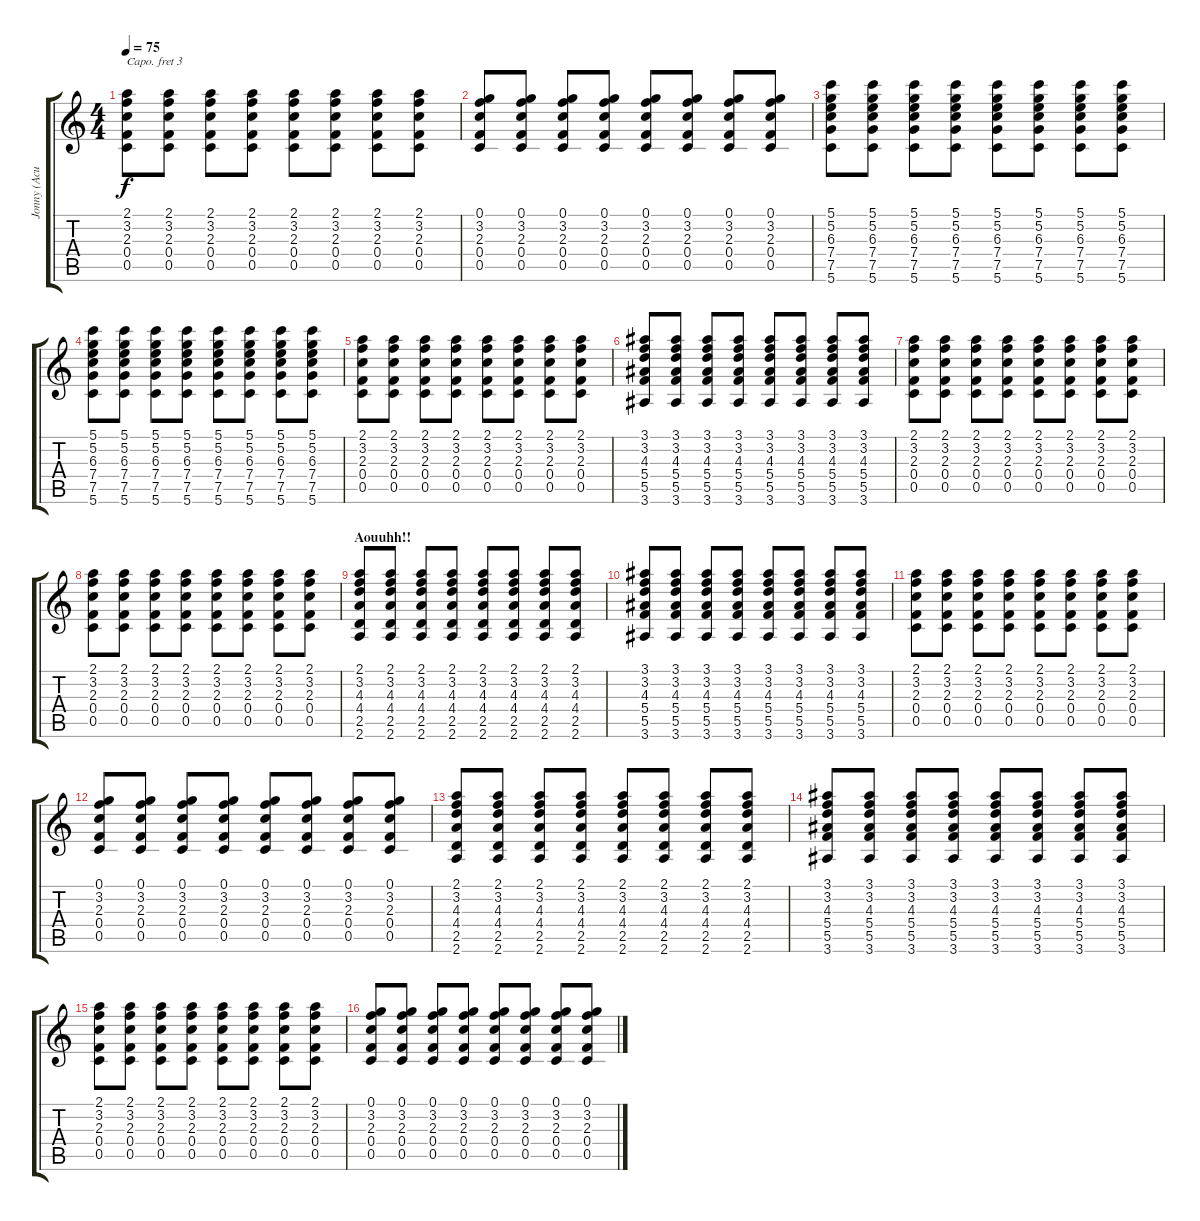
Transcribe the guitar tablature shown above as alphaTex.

\track ("Jonny (Acustica)" "Jonny (Acu") {instrument acousticguitarsteel}
\staff {score tabs}
\capo 3
\tuning (E4 B3 G3 D3 A2 E2) {hide}
\ts (4 4)
\tempo 75
\clef g2
\ks c
(2.1 3.2 2.3 0.4 0.5).8{dy f} (2.1 3.2 2.3 0.4 0.5).8 (2.1 3.2 2.3 0.4 0.5).8 (2.1 3.2 2.3 0.4 0.5).8 (2.1 3.2 2.3 0.4 0.5).8 (2.1 3.2 2.3 0.4 0.5).8 (2.1 3.2 2.3 0.4 0.5).8 (2.1 3.2 2.3 0.4 0.5).8 |
(0.1 3.2 2.3 0.4 0.5).8 (0.1 3.2 2.3 0.4 0.5).8 (0.1 3.2 2.3 0.4 0.5).8 (0.1 3.2 2.3 0.4 0.5).8 (0.1 3.2 2.3 0.4 0.5).8 (0.1 3.2 2.3 0.4 0.5).8 (0.1 3.2 2.3 0.4 0.5).8 (0.1 3.2 2.3 0.4 0.5).8 |
(5.1 5.2 6.3 7.4 7.5 5.6).8 (5.1 5.2 6.3 7.4 7.5 5.6).8 (5.1 5.2 6.3 7.4 7.5 5.6).8 (5.1 5.2 6.3 7.4 7.5 5.6).8 (5.1 5.2 6.3 7.4 7.5 5.6).8 (5.1 5.2 6.3 7.4 7.5 5.6).8 (5.1 5.2 6.3 7.4 7.5 5.6).8 (5.1 5.2 6.3 7.4 7.5 5.6).8 |
(5.1 5.2 6.3 7.4 7.5 5.6).8 (5.1 5.2 6.3 7.4 7.5 5.6).8 (5.1 5.2 6.3 7.4 7.5 5.6).8 (5.1 5.2 6.3 7.4 7.5 5.6).8 (5.1 5.2 6.3 7.4 7.5 5.6).8 (5.1 5.2 6.3 7.4 7.5 5.6).8 (5.1 5.2 6.3 7.4 7.5 5.6).8 (5.1 5.2 6.3 7.4 7.5 5.6).8 |
(2.1 3.2 2.3 0.4 0.5).8 (2.1 3.2 2.3 0.4 0.5).8 (2.1 3.2 2.3 0.4 0.5).8 (2.1 3.2 2.3 0.4 0.5).8 (2.1 3.2 2.3 0.4 0.5).8 (2.1 3.2 2.3 0.4 0.5).8 (2.1 3.2 2.3 0.4 0.5).8 (2.1 3.2 2.3 0.4 0.5).8 |
(3.1 3.2 4.3 5.4 5.5 3.6).8 (3.1 3.2 4.3 5.4 5.5 3.6).8 (3.1 3.2 4.3 5.4 5.5 3.6).8 (3.1 3.2 4.3 5.4 5.5 3.6).8 (3.1 3.2 4.3 5.4 5.5 3.6).8 (3.1 3.2 4.3 5.4 5.5 3.6).8 (3.1 3.2 4.3 5.4 5.5 3.6).8 (3.1 3.2 4.3 5.4 5.5 3.6).8 |
(2.1 3.2 2.3 0.4 0.5).8 (2.1 3.2 2.3 0.4 0.5).8 (2.1 3.2 2.3 0.4 0.5).8 (2.1 3.2 2.3 0.4 0.5).8 (2.1 3.2 2.3 0.4 0.5).8 (2.1 3.2 2.3 0.4 0.5).8 (2.1 3.2 2.3 0.4 0.5).8 (2.1 3.2 2.3 0.4 0.5).8 |
(2.1 3.2 2.3 0.4 0.5).8 (2.1 3.2 2.3 0.4 0.5).8 (2.1 3.2 2.3 0.4 0.5).8 (2.1 3.2 2.3 0.4 0.5).8 (2.1 3.2 2.3 0.4 0.5).8 (2.1 3.2 2.3 0.4 0.5).8 (2.1 3.2 2.3 0.4 0.5).8 (2.1 3.2 2.3 0.4 0.5).8 |
\section ("" "Aouuhh!!")
(2.1 3.2 4.3 4.4 2.5 2.6).8 (2.1 3.2 4.3 4.4 2.5 2.6).8 (2.1 3.2 4.3 4.4 2.5 2.6).8 (2.1 3.2 4.3 4.4 2.5 2.6).8 (2.1 3.2 4.3 4.4 2.5 2.6).8 (2.1 3.2 4.3 4.4 2.5 2.6).8 (2.1 3.2 4.3 4.4 2.5 2.6).8 (2.1 3.2 4.3 4.4 2.5 2.6).8 |
(3.1 3.2 4.3 5.4 5.5 3.6).8 (3.1 3.2 4.3 5.4 5.5 3.6).8 (3.1 3.2 4.3 5.4 5.5 3.6).8 (3.1 3.2 4.3 5.4 5.5 3.6).8 (3.1 3.2 4.3 5.4 5.5 3.6).8 (3.1 3.2 4.3 5.4 5.5 3.6).8 (3.1 3.2 4.3 5.4 5.5 3.6).8 (3.1 3.2 4.3 5.4 5.5 3.6).8 |
(2.1 3.2 2.3 0.4 0.5).8 (2.1 3.2 2.3 0.4 0.5).8 (2.1 3.2 2.3 0.4 0.5).8 (2.1 3.2 2.3 0.4 0.5).8 (2.1 3.2 2.3 0.4 0.5).8 (2.1 3.2 2.3 0.4 0.5).8 (2.1 3.2 2.3 0.4 0.5).8 (2.1 3.2 2.3 0.4 0.5).8 |
(0.1 3.2 2.3 0.4 0.5).8 (0.1 3.2 2.3 0.4 0.5).8 (0.1 3.2 2.3 0.4 0.5).8 (0.1 3.2 2.3 0.4 0.5).8 (0.1 3.2 2.3 0.4 0.5).8 (0.1 3.2 2.3 0.4 0.5).8 (0.1 3.2 2.3 0.4 0.5).8 (0.1 3.2 2.3 0.4 0.5).8 |
(2.1 3.2 4.3 4.4 2.5 2.6).8 (2.1 3.2 4.3 4.4 2.5 2.6).8 (2.1 3.2 4.3 4.4 2.5 2.6).8 (2.1 3.2 4.3 4.4 2.5 2.6).8 (2.1 3.2 4.3 4.4 2.5 2.6).8 (2.1 3.2 4.3 4.4 2.5 2.6).8 (2.1 3.2 4.3 4.4 2.5 2.6).8 (2.1 3.2 4.3 4.4 2.5 2.6).8 |
(3.1 3.2 4.3 5.4 5.5 3.6).8 (3.1 3.2 4.3 5.4 5.5 3.6).8 (3.1 3.2 4.3 5.4 5.5 3.6).8 (3.1 3.2 4.3 5.4 5.5 3.6).8 (3.1 3.2 4.3 5.4 5.5 3.6).8 (3.1 3.2 4.3 5.4 5.5 3.6).8 (3.1 3.2 4.3 5.4 5.5 3.6).8 (3.1 3.2 4.3 5.4 5.5 3.6).8 |
(2.1 3.2 2.3 0.4 0.5).8 (2.1 3.2 2.3 0.4 0.5).8 (2.1 3.2 2.3 0.4 0.5).8 (2.1 3.2 2.3 0.4 0.5).8 (2.1 3.2 2.3 0.4 0.5).8 (2.1 3.2 2.3 0.4 0.5).8 (2.1 3.2 2.3 0.4 0.5).8 (2.1 3.2 2.3 0.4 0.5).8 |
(0.1 3.2 2.3 0.4 0.5).8 (0.1 3.2 2.3 0.4 0.5).8 (0.1 3.2 2.3 0.4 0.5).8 (0.1 3.2 2.3 0.4 0.5).8 (0.1 3.2 2.3 0.4 0.5).8 (0.1 3.2 2.3 0.4 0.5).8 (0.1 3.2 2.3 0.4 0.5).8 (0.1 3.2 2.3 0.4 0.5).8
